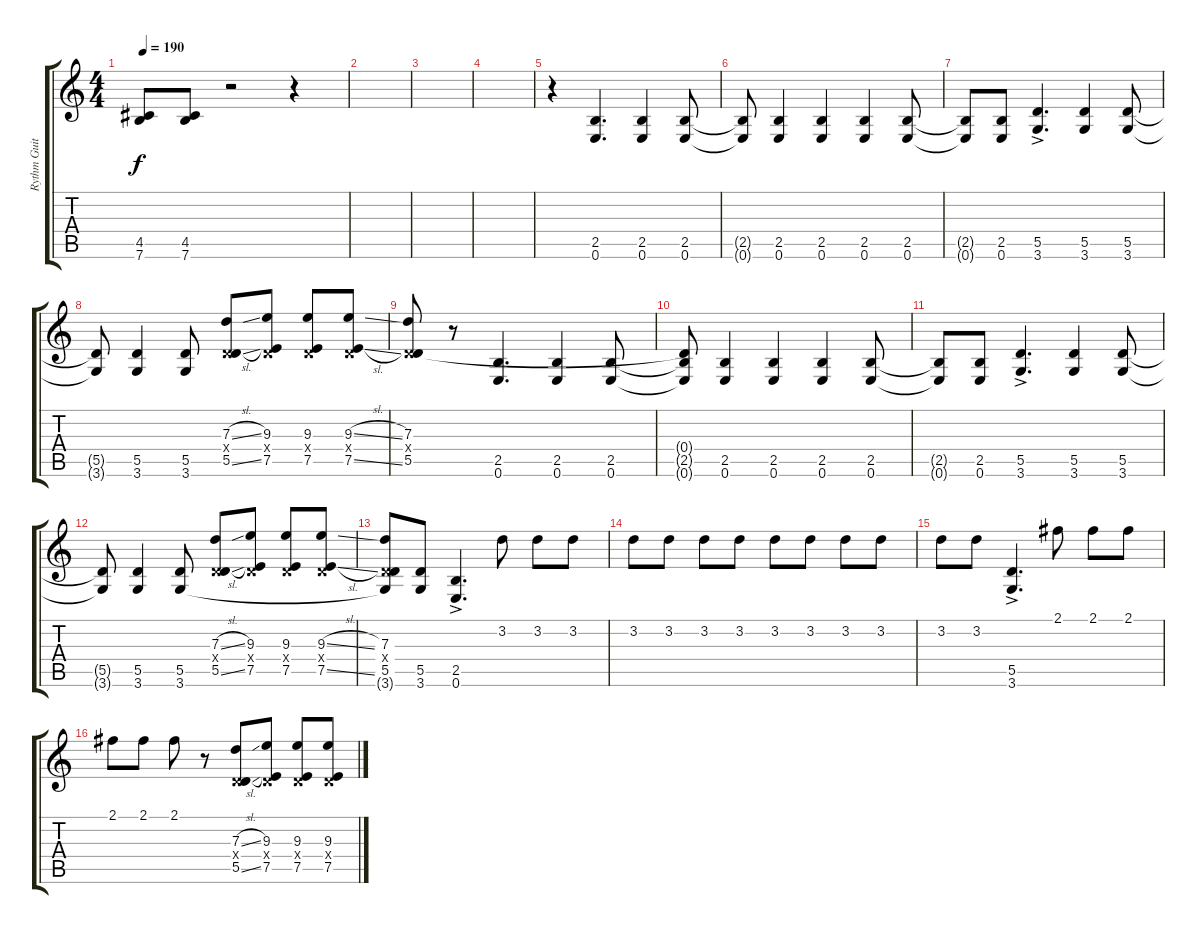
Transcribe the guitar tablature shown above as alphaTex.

\track ("Rythm Guitar" "Rythm Guit") {instrument distortionguitar}
\staff {score tabs}
\tuning (E4 B3 G3 D3 A2 E2) {hide}
\ts (4 4)
\tempo 190
\clef g2
\ks c
(4.5 7.6).8{dy f} (4.5 7.6).8 r.2 r.4 |
|
|
|
r.4 (2.5 0.6).4{d} (2.5 0.6).4 (2.5 0.6).8 |
(2.5{t} 0.6{t}).8 (2.5 0.6).4 (2.5 0.6).4 (2.5 0.6).4 (2.5 0.6).8 |
(2.5{t} 0.6{t}).8 (2.5 0.6).8 (5.5 3.6{ac}).4{d} (5.5 3.6).4 (5.5 3.6).8 |
(5.5{t} 3.6{t}).8 (5.5 3.6).4 (5.5 3.6).8 (7.3{sl} 0.4{x} 5.5{sl}).8 (9.3 0.4{x} 7.5).8 (9.3 0.4{x} 7.5).8 (9.3{sl} 0.4{x} 7.5{sl}).8 |
(7.3 0.4{x} 5.5).8 r.8 (2.5 0.6).4{d} (2.5 0.6).4 (2.5 0.6).8 |
(0.4{t} 2.5{t} 0.6{t}).8 (2.5 0.6).4 (2.5 0.6).4 (2.5 0.6).4 (2.5 0.6).8 |
(2.5{t} 0.6{t}).8 (2.5 0.6).8 (5.5 3.6{ac}).4{d} (5.5 3.6).4 (5.5 3.6).8 |
(5.5{t} 3.6{t}).8 (5.5 3.6).4 (5.5 3.6).8 (7.3{sl} 0.4{x} 5.5{sl}).8 (9.3 0.4{x} 7.5).8 (9.3 0.4{x} 7.5).8 (9.3{sl} 0.4{x} 7.5{sl}).8 |
(7.3 0.4{x} 5.5 3.6{t}).8 (5.5 3.6).8 (2.5{ac} 0.6{ac}).4{d} 3.2.8 3.2.8 3.2.8 |
3.2.8 3.2.8 3.2.8 3.2.8 3.2.8 3.2.8 3.2.8 3.2.8 |
3.2.8 3.2.8 (5.5{ac} 3.6{ac}).4{d} 2.1.8 2.1.8 2.1.8 |
2.1.8 2.1.8 2.1.8 r.8 (7.3{sl} 0.4{x} 5.5{sl}).8 (9.3 0.4{x} 7.5).8 (9.3 0.4{x} 7.5).8 (9.3{sl} 0.4{x} 7.5{sl}).8
